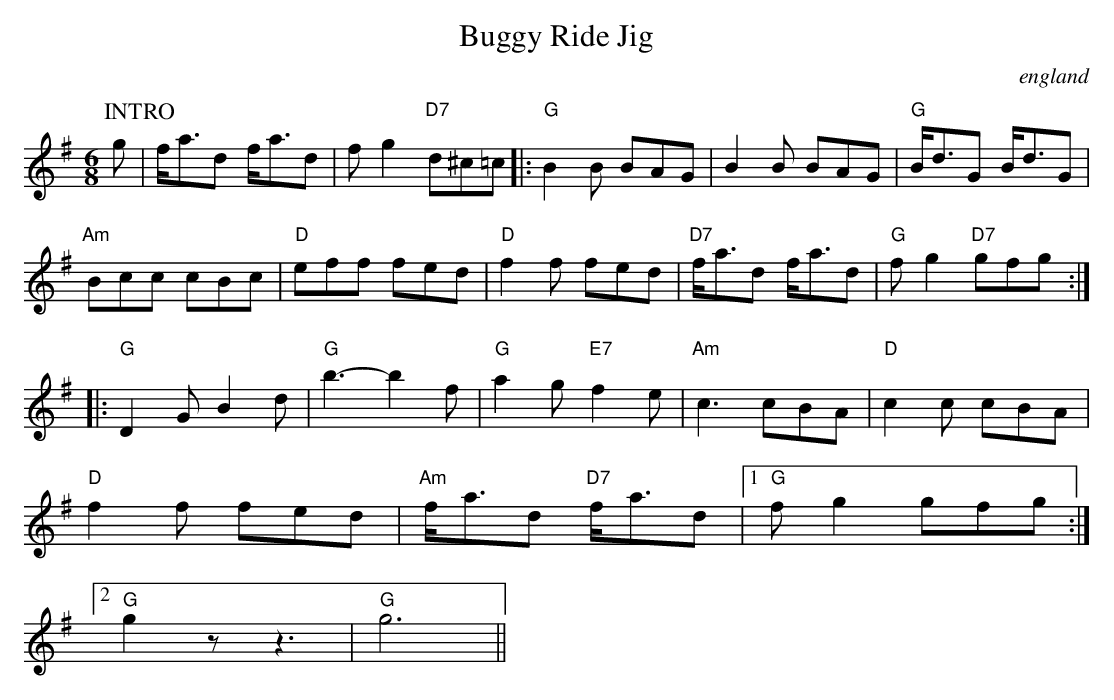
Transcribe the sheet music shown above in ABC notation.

X:1
T:Buggy Ride Jig
O:england
M:6/8
K:G
P:INTRO
g|f/2a3/2d f/2a3/2d|fg2 "D7"d^c=c|:"G"B2B BAG|B2B BAG|"G"B/2d3/2G B/2d3/2G|
"Am"Bcc cBc|"D"eff fed|"D"f2f fed|"D7"f/2a3/2d f/2a3/2d|"G"fg2 "D7"gfg::
"G"D2G B2d|"G"b3 -b2f|"G"a2g "E7"f2e|"Am"c3 cBA|"D"c2c cBA|
"D"f2f fed|"Am"f/2a3/2d "D7"f/2a3/2d| [1"G"fg2 gfg:|
[2"G"g2zz3|"G"g6||
